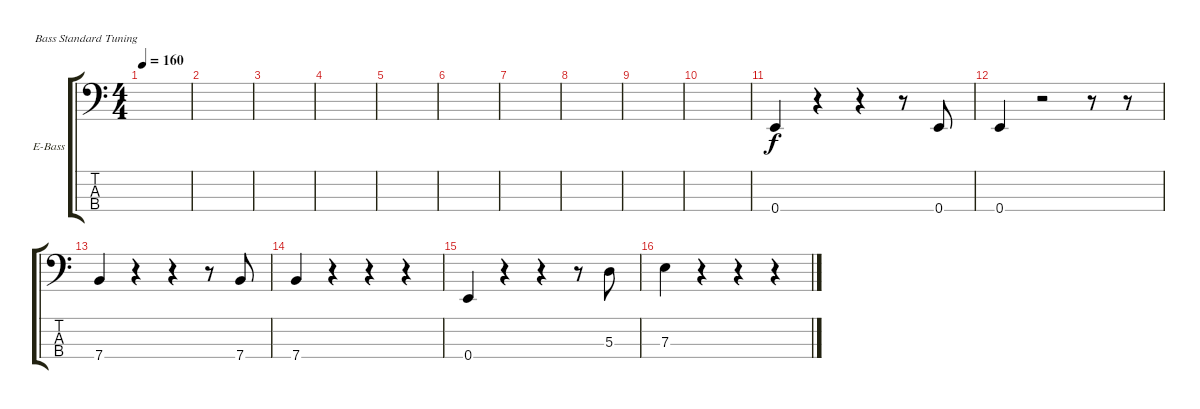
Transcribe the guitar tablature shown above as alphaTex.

\defaultSystemsLayout 4
\bracketExtendMode groupsimilarinstruments
\firstSystemTrackNameOrientation horizontal
\otherSystemsTrackNameOrientation horizontal
\track ("Electric Bass" "E-Bass") {instrument electricbassfinger}
\staff {score tabs}
\tuning (G2 D2 A1 E1)
\ts (4 4)
\tempo 160
\clef f4
\ks c
|
|
\scale
0.487395 |
\scale
0.256303 |
\scale
0.256303 |
\scale
0.333333 |
\scale
0.333333 |
\scale
0.333333 |
\scale
0.333333 |
\scale
0.333333 |
\scale
0.333333 0.4.4 r.4 r.4 r.8 0.4.8 |
\scale
0.333333 0.4.4 r.2 r.8 r.8 |
\scale
0.333333 7.4.4 r.4 r.4 r.8 7.4.8 |
\scale
0.333333 7.4.4 r.4 r.4 r.4 |
\scale
0.333333 0.4.4 r.4 r.4 r.8 5.3.8 |
\scale
0.333333 7.3.4 r.4 r.4 r.4
